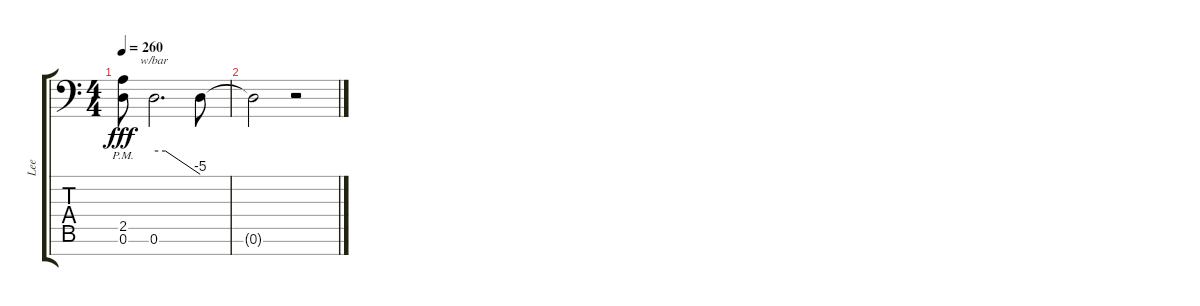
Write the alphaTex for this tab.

\track ("Lee" "Lee") {instrument distortionguitar}
\staff {score tabs}
\tuning (D4 A3 F3 C3 G2 D2 G1) {hide}
\ts (4 4)
\tempo 260
\clef f4
\ks c
(2.5{pm} 0.6{pm}).8{dy fff} 0.6.2{d tbe (custom default 0 0 15 0 60 -20)} 0.6{t}.8 |
0.6{t}.2 r.2
